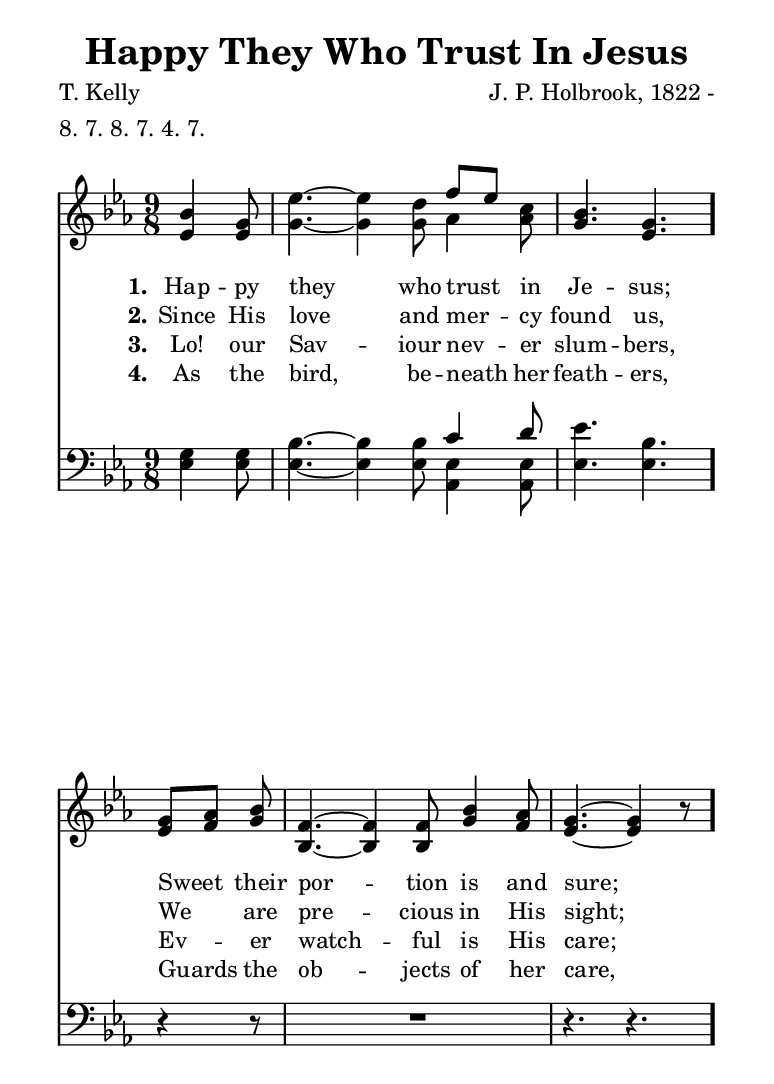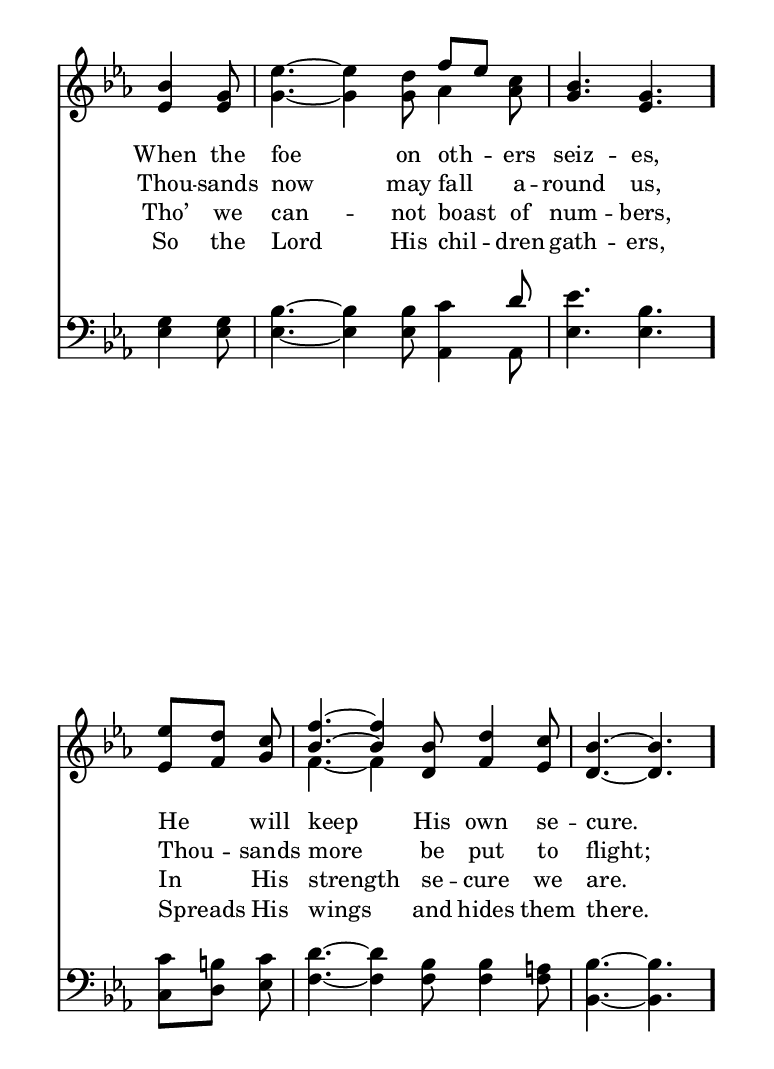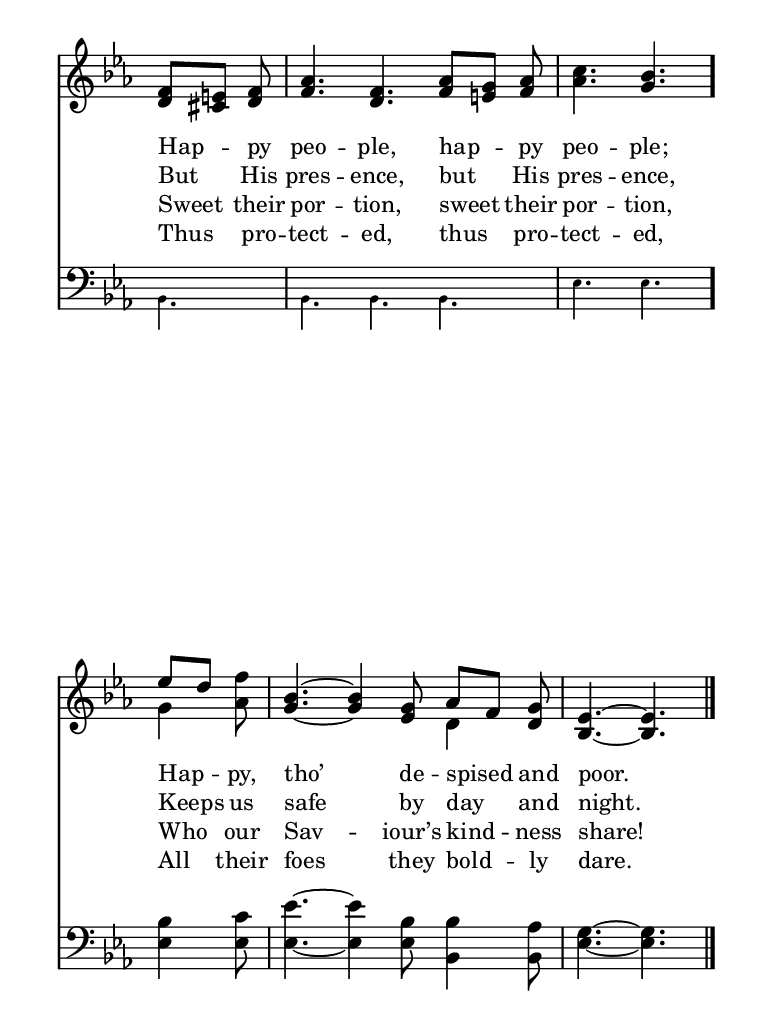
\include "common/global.ily"
\paper {
  \include "common/paper.ily"
  ragged-last-bottom = ##t
  system-system-spacing.padding = 8
}

\header{
  hymnnumber = "215"
  title = "Happy They Who Trust In Jesus"
  tunename = "Segur"
  meter = "8. 7. 8. 7. 4. 7."
  poet = "T. Kelly"
  composer = "J. P. Holbrook, 1822 -"
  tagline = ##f
}

global = {
  \include "common/overrides.ily"
  \override Staff.TimeSignature.style = #'numbered
  \time 9/8
  \override Score.MetronomeMark.transparent = ##t % hide all fermata changes too
  \tempo 4=100
  \key ees \major
  \partial 4.
  \autoBeamOff
}

notesSoprano = {
\global
\relative c'' {

  bes4 g8 | ees'4. ~ ees4 d8 f8[ ees] c | bes4. g
  g8[ aes] bes | f4. ~ f4 f8 bes4 aes8 | g4. ~ g4 r8
  bes4 g8 | ees'4. ~ ees4 d8 f8[ ees] c | bes4. g
  ees'8[ d] c | <f bes,>4. ~ <f bes,>4 bes,8 d4 c8 | bes4. ~ bes
  f8[ e] f | aes4. f aes8[ g] aes | c4. bes
  ees8[ d] f | bes,4. ~ bes4 g8 aes8[ f] g | ees4. ~ ees

  \bar "|."

}
}

notesAlto = {
\global
\relative e' {

  ees4 ees8 | g4. ~ g4 g8 aes4 aes8 | g4. ees
  ees8[ f] g | bes,4. ~ bes4 bes8 g'4 f8 | ees4. ~ ees4 r8
  ees4 ees8 | g4. ~ g4 g8 aes4 aes8 | g4. ees
  ees8[ f] g | f4. ~ f4 d8 f4 ees8 | d4. ~ d
  d8[ cis] d | f4. d f8[ e] f | aes4. g
  g4 aes8 | g4. ~ g4 ees8 d4 d8 | bes4. ~ bes

}
}

notesTenor = {
\global
\relative a {

  g4 g8 | bes4. ~ bes4 bes8 c4 d8 | ees4. bes
  r4 r8 | R1*9/8 | r4. r4.
  g4 g8 | bes4. ~ bes4 bes8 c4 d8 | ees4. bes
  c8[ b] c | d4. ~ d4 bes8 bes4 a8 | bes4. ~ bes
  { \repeat unfold 9 \skip 4 }
  bes4 c8 | ees4. ~ ees4 bes8 bes4 aes8 | g4. ~ g


}
}

notesBass = {
\global
\relative f {

  ees4 ees8 | ees4. ~ ees4 ees8 <ees aes,>4 <ees aes,>8 | ees4. ees
  r4 r8 | R1*9/8 | r4. r4.
  ees4 ees8 | ees4. ~ ees4 ees8 aes,4 aes8 | ees'4. ees
  c8[ d] ees | f4. ~ f4 f8 f4 f8 | bes,4. ~ bes
  \override NoteHead.font-size = #-4
  bes4. | bes bes bes | ees4. ees
  \override NoteHead.font-size = #0
  ees4 ees8 | ees4. ~ ees4 ees8 bes4 bes8 | ees4. ~ ees

}
}

wordsA = \lyricmode {
\set stanza = "1."

Hap -- py they who trust in Je -- sus; \bar "."
Sweet their por -- tion is and sure; \bar "."
When the foe on oth -- ers seiz -- es, \bar "."
He will keep His own se -- cure. \bar "."
Hap -- py peo -- ple, %{HIDE>%} hap -- py peo -- ple; %{<HIDE%} \bar "."
Hap -- py, tho’ de -- spised and poor. \bar "."

}

wordsB = \lyricmode {
\set stanza = "2."

Since His love and mer -- cy found us,
We are pre -- cious in His sight;
Thou -- sands now may fall a -- round us,
Thou -- sands more be put to flight;
But His pres -- ence, %{HIDE>%} but His pres -- ence, %{<HIDE%}
Keeps us safe by day and night.

}

wordsC = \lyricmode {
\set stanza = "3."

Lo! our Sav -- iour nev -- er slum -- bers,
Ev -- er watch -- ful is His care;
Tho’ we can -- not boast of num -- bers,
In His strength se -- cure we are.
Sweet their por -- tion, %{HIDE>%} sweet their por -- tion, %{<HIDE%}
Who our Sav -- iour’s kind -- ness share!

}

wordsD = \lyricmode {
\set stanza = "4."

As the bird, be -- neath her feath -- ers,
Guards the ob -- jects of her care,
So the Lord His chil -- dren gath -- ers,
Spreads His wings and hides them there.
Thus pro -- tect -- ed, %{HIDE>%} thus pro -- tect -- ed, %{<HIDE%}
All their foes they bold -- ly dare.

}

\score {
  \context ChoirStaff <<
    \context Staff = upper <<
      \set Staff.autoBeaming = ##f
      \set ChoirStaff.systemStartDelimiter = #'SystemStartBar
      \set ChoirStaff.printPartCombineTexts = ##f
      \partcombine #'(2 . 9) \notesSoprano \notesAlto
      \context NullVoice = sopranos { \voiceOne << \notesSoprano >> }
      \context NullVoice = altos { \voiceTwo << \notesAlto >> }
      \context Lyrics = one   \lyricsto sopranos \wordsA
      \context Lyrics = two   \lyricsto sopranos \wordsB
      \context Lyrics = three \lyricsto sopranos \wordsC
      \context Lyrics = four  \lyricsto sopranos \wordsD
    >>
    \context Staff = men <<
      \set Staff.autoBeaming = ##f
      \clef bass
      \set ChoirStaff.printPartCombineTexts = ##f
      \partcombine #'(2 . 9) \notesTenor \notesBass
      \context NullVoice = tenors { \voiceOne << \notesTenor >> }
      \context NullVoice = basses { \voiceTwo << \notesBass >> }
    >>
  >>
  \layout {
    \include "common/layout.ily"
  }
  \midi{
    \include "common/midi.ily"
  }
}

\version "2.19.49"  % necessary for upgrading to future LilyPond versions.

% vi:set et ts=2 sw=2 ai nocindent syntax=lilypond:
